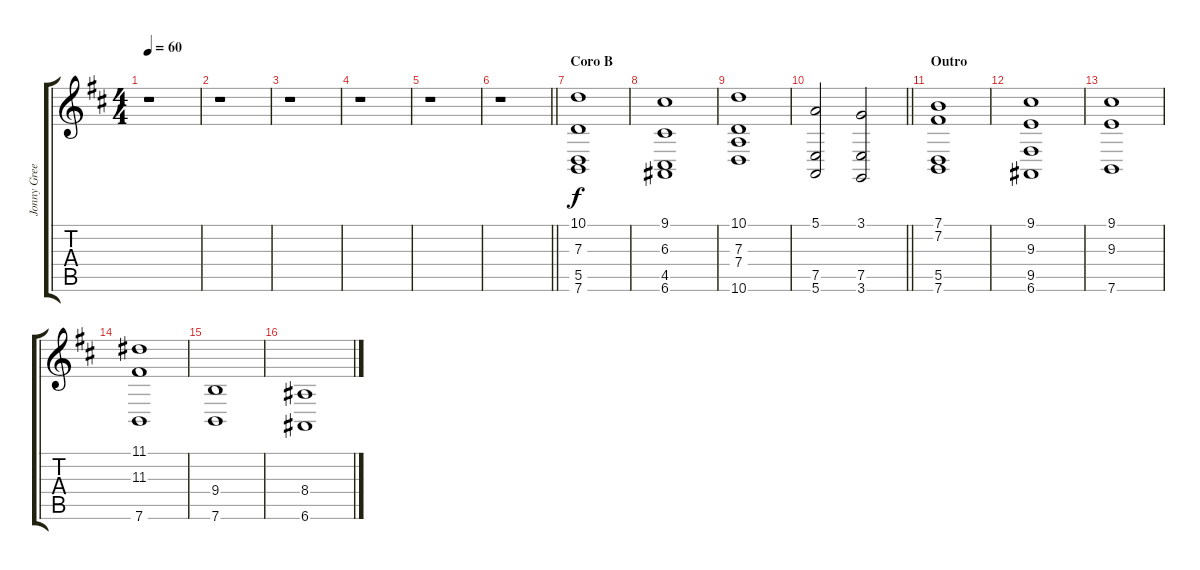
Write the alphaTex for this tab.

\track ("Jonny Greenwood (Teclado)" "Jonny Gree") {instrument choiraahs}
\staff {score tabs}
\tuning (E4 B3 G3 D3 A2 E2) {hide}
\ts (4 4)
\tempo 60
\clef g2
\ks d
r.1{dy f} |
r.1 |
r.1 |
r.1 |
r.1 |
\barLineRight lightlight
r.1 |
\section ("" "Coro B")
(10.1 7.3 5.5 7.6).1 |
(9.1 6.3 4.5 6.6).1 |
(10.1 7.3 7.4 10.6).1 |
\barLineRight lightlight
(5.1 7.5 5.6).2 (3.1 7.5 3.6).2 |
\section ("" "Outro")
(7.1 7.2 5.5 7.6).1 |
(9.1 9.3 9.5 6.6).1 |
(9.1 9.3 7.6).1 |
(11.1 11.3 7.6).1 |
(9.4 7.6).1{volume 6} |
(8.4 6.6).1
